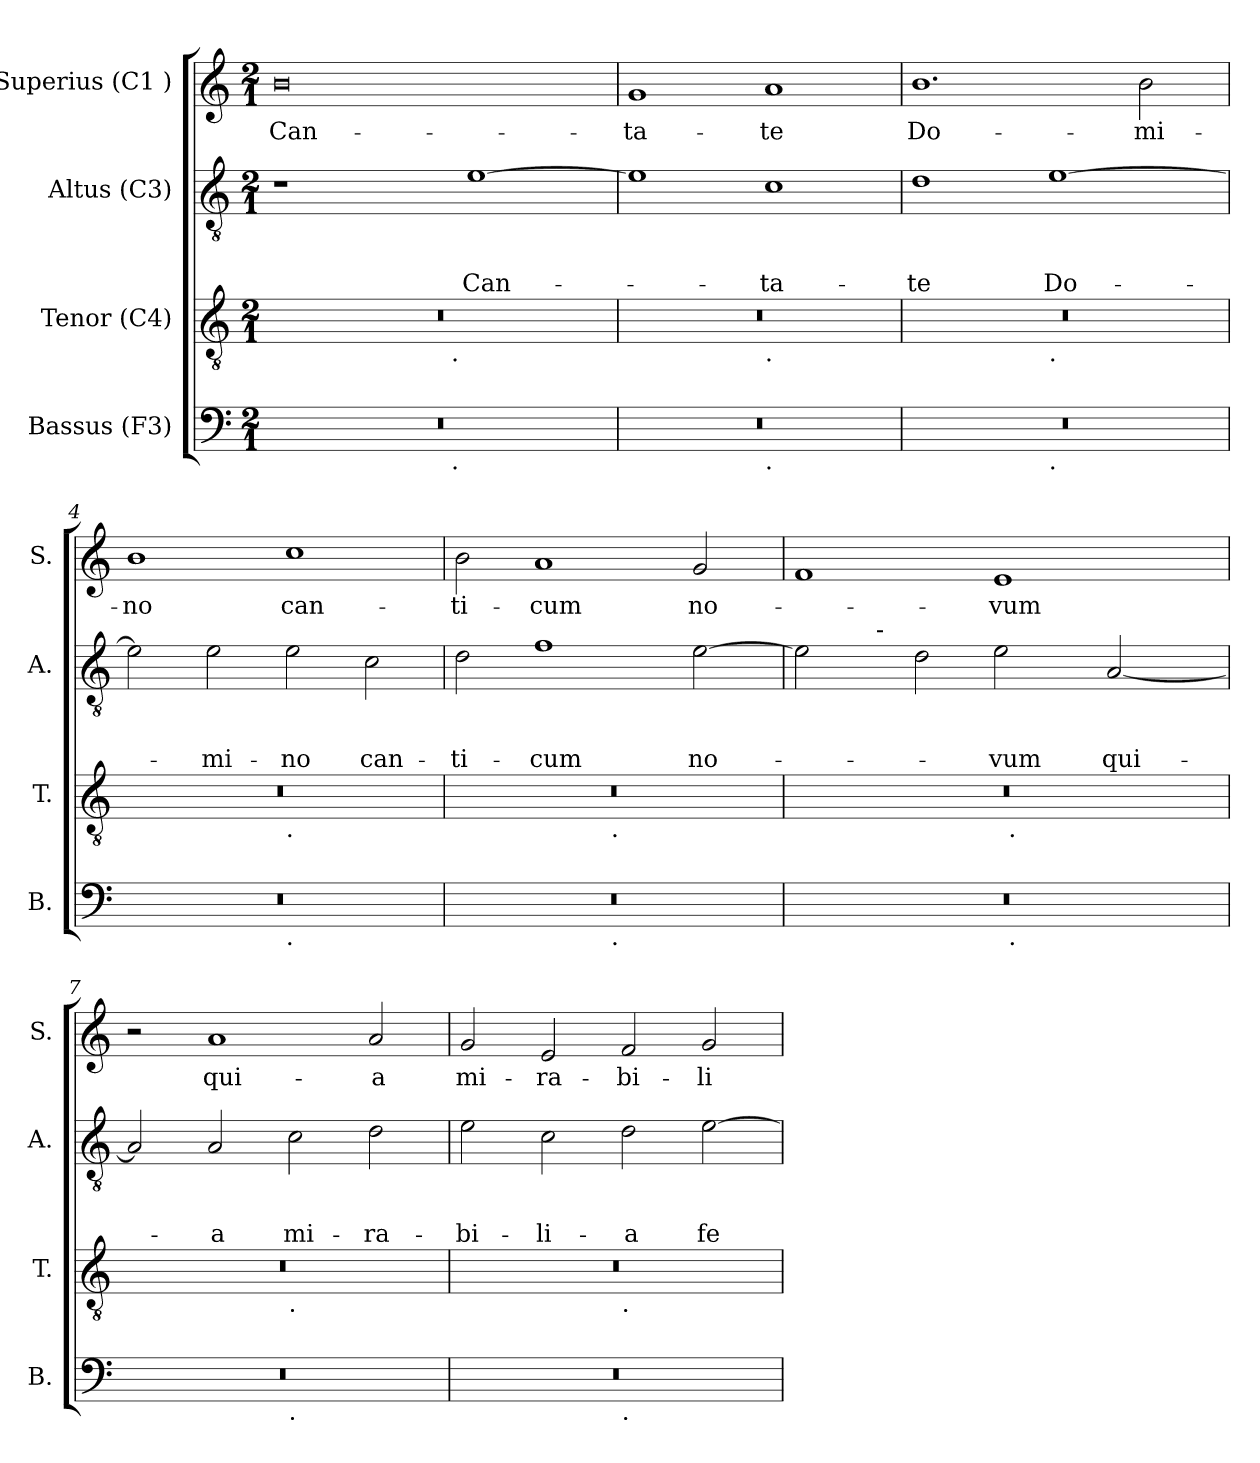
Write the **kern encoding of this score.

**kern	**kern	**kern	**text	**text	**text	**kern	**text
*part4	*part3	*part2	*part2	*part2	*part2	*part1	*part1
*staff4	*staff3	*staff2	*staff2	*staff2	*staff2	*staff1	*staff1
*I"Bassus (F3)	*I"Tenor (C4)	*I"Altus (C3)	*	*	*	*I"Superius (C1 )	*
*I'B.	*I'T.	*I'A.	*	*	*	*I'S.	*
*clefF4	*clefGv2	*clefGv2	*	*	*	*clefG2	*
*k[]	*k[]	*k[]	*	*	*	*k[]	*
*C:	*C:	*C:	*	*	*	*C:	*
*M2/1	*M2/1	*M2/1	*	*	*	*M2/1	*
=1	=1	=1	=1	=1	=1	=1	=1
!	!	!	!	!	!	!	!LO:LY:b
*^	*^	*	*	*	*	*	*
0r	2ryy	0r	2ryy	1r	.	.	.	0b	Can-
.	4...ryy	.	4...ryy	.	.	.	.	.	.
!	!	!	!LO:TX:b:t=.	!	!	!	!	!	!
!	!LO:TX:b:t=.	!	!	!	!	!	!	!	!
.	1ryy	.	1ryy	.	.	.	.	.	.
!	!	!	!	!	!	!	!LO:LY:b	!	!
.	.	.	.	[>1e	.	.	Can-	.	.
.	32ryy	.	32ryy	.	.	.	.	.	.
=2	=2	=2	=2	=2	=2	=2	=2	=2	=2
!	!	!	!	!	!	!	!	!	!LO:LY:b
0r	1ryy	0r	1ryy	1e]	.	.	.	1g	-ta-
!	!	!	!LO:TX:b:t=.	!	!	!	!	!	!
!	!LO:TX:b:t=.	!	!	!	!	!	!	!	!
!	!	!	!	!	!	!	!LO:LY:b	!	!LO:LY:b
.	1ryy	.	1ryy	1c	.	.	-ta-	1a	-te
=3	=3	=3	=3	=3	=3	=3	=3	=3	=3
!	!	!	!	!	!	!	!LO:LY:b	!	!LO:LY:b
0r	1ryy	0r	1ryy	1d	.	.	-te	1.b	Do-
!	!	!	!LO:TX:b:t=.	!	!	!	!	!	!
!	!LO:TX:b:t=.	!	!	!	!	!	!	!	!
!	!	!	!	!	!	!	!LO:LY:b	!	!
.	1ryy	.	1ryy	[>1e	.	.	Do-	.	.
!	!	!	!	!	!	!	!	!	!LO:LY:b
.	.	.	.	.	.	.	.	2b\	-mi-
=4	=4	=4	=4	=4	=4	=4	=4	=4	=4
!	!	!	!	!	!	!	!	!	!LO:LY:b
0r	1ryy	0r	1ryy	2e\]	.	.	.	1b	-no
!	!	!	!	!	!	!	!LO:LY:b	!	!
.	.	.	.	2e\	.	.	-mi-	.	.
!	!	!	!LO:TX:b:t=.	!	!	!	!	!	!
!	!LO:TX:b:t=.	!	!	!	!	!	!	!	!
!	!	!	!	!	!	!	!LO:LY:b	!	!LO:LY:b
.	1ryy	.	1ryy	2e\	.	.	-no	1cc	can-
!	!	!	!	!	!	!	!LO:LY:b	!	!
.	.	.	.	2c\	.	.	can-	.	.
=5	=5	=5	=5	=5	=5	=5	=5	=5	=5
!	!	!	!	!	!	!	!LO:LY:b	!	!LO:LY:b
0r	2ryy	0r	2ryy	2d\	.	.	-ti-	2b\	-ti-
!	!	!	!	!	!	!	!LO:LY:b	!	!LO:LY:b
.	4...ryy	.	4...ryy	1f	.	.	-cum	1a	-cum
!	!	!	!LO:TX:b:t=.	!	!	!	!	!	!
!	!LO:TX:b:t=.	!	!	!	!	!	!	!	!
.	1ryy	.	1ryy	.	.	.	.	.	.
!	!	!	!	!	!	!	!LO:LY:b	!	!LO:LY:b
.	.	.	.	[<2e\	.	.	no-	2g/	no-
.	32ryy	.	32ryy	.	.	.	.	.	.
!!LO:LB:g=z
=6	=6	=6	=6	=6	=6	=6	=6	=6	=6
*	*	*	*	*^	*	*	*	*	*
0r	1ryy	0r	1ryy	2e\]	4ryy	.	.	.	1f	.
.	.	.	.	.	16.ryy	.	.	.	.	.
!	!	!	!	!	!LO:TX:a:t=-	!	!	!	!	!
.	.	.	.	.	1ryy	.	.	.	.	.
.	.	.	.	2d\	.	.	.	.	.	.
!	!	!	!	!	!	!	!	!LO:LY:b	!	!LO:LY:b
.	32ryy	.	32ryy	2e\	.	.	.	-vum	1e	-vum
!	!	!	!LO:TX:b:t=.	!	!	!	!	!	!	!
!	!LO:TX:b:t=.	!	!	!	!	!	!	!	!	!
.	2ryy	.	2ryy	.	.	.	.	.	.	.
.	.	.	.	.	2ryy	.	.	.	.	.
!	!	!	!	!	!	!	!	!LO:LY:b	!	!
.	.	.	.	[<2A/	.	.	.	qui-	.	.
.	4...ryy	.	4...ryy	.	.	.	.	.	.	.
.	.	.	.	.	8ryy	.	.	.	.	.
.	.	.	.	.	32ryy	.	.	.	.	.
*	*	*	*	*v	*v	*	*	*	*	*
=7	=7	=7	=7	=7	=7	=7	=7	=7	=7
0r	1ryy	0r	1ryy	2A/]	.	.	.	2r	.
!	!	!	!	!	!	!	!LO:LY:b	!	!LO:LY:b
.	.	.	.	2A/	.	.	-a	1a	qui-
!	!	!	!LO:TX:b:t=.	!	!	!	!	!	!
!	!LO:TX:b:t=.	!	!	!	!	!	!	!	!
!	!	!	!	!	!	!	!LO:LY:b	!	!
.	1ryy	.	1ryy	2c\	.	.	mi-	.	.
!	!	!	!	!	!	!	!LO:LY:b	!	!LO:LY:b
.	.	.	.	2d\	.	.	-ra-	2a/	-a
=8	=8	=8	=8	=8	=8	=8	=8	=8	=8
!	!	!	!	!	!	!	!LO:LY:b	!	!LO:LY:b
0r	1ryy	0r	1ryy	2e\	.	.	-bi-	2g/	mi-
!	!	!	!	!	!	!	!LO:LY:b	!	!LO:LY:b
.	.	.	.	2c\	.	.	-li-	2e/	-ra-
!	!	!	!LO:TX:b:t=.	!	!	!	!	!	!
!	!LO:TX:b:t=.	!	!	!	!	!	!	!	!
!	!	!	!	!	!	!	!LO:LY:b	!	!LO:LY:b
.	1ryy	.	1ryy	2d\	.	.	-a	2f/	-bi-
!	!	!	!	!	!	!	!LO:LY:b	!	!LO:LY:b
.	.	.	.	[>2e\	.	.	fe-	2g/	-li-
*v	*v	*	*	*	*	*	*	*	*
*	*v	*v	*	*	*	*	*	*
=	=	=	=	=	=	=	=
*-	*-	*-	*-	*-	*-	*-	*-
